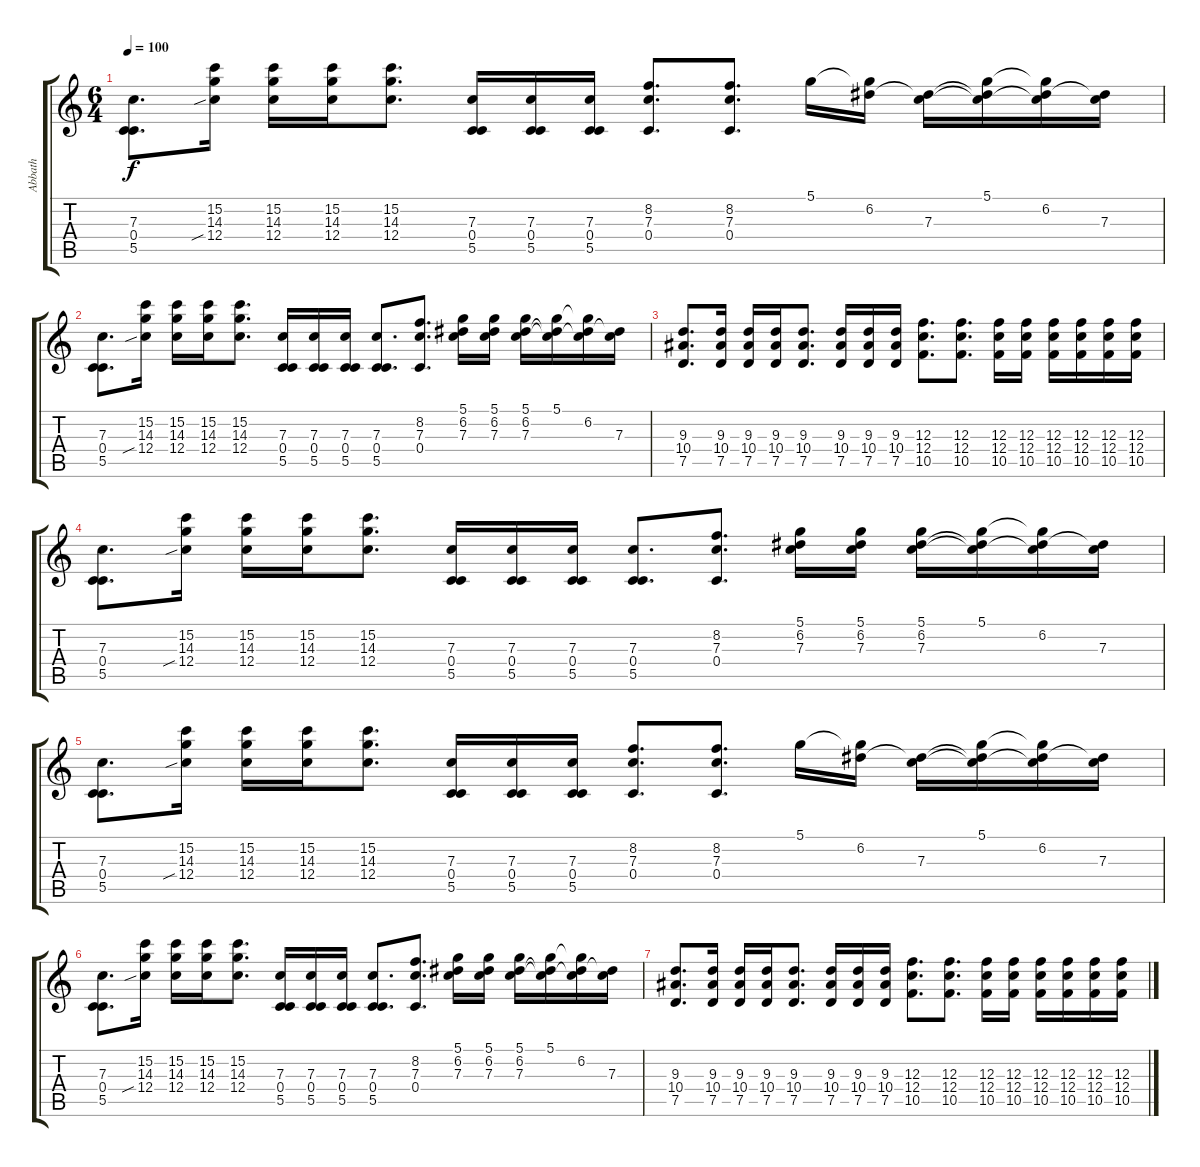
\track ("Abbath" "Abbath") {instrument distortionguitar}
\staff {score tabs}
\tuning (D4 A3 F3 C3 G2 D2) {hide}
\ts (6 4)
\tempo 100
\clef g2
\ks c
(7.3 0.4 5.5).8{d dy f} (15.2 14.3 12.4{sib}).16 (15.2 14.3 12.4).16 (15.2 14.3 12.4).16 (15.2 14.3 12.4).8{d} (7.3 0.4 5.5).16 (7.3 0.4 5.5).16 (7.3 0.4 5.5).16 (8.2 7.3 0.4).8{d} (8.2 7.3 0.4).8{d} 5.1.16 (5.1{t} 6.2).16 (6.2{t} 7.3).16 (5.1 6.2{t} 7.3{t}).16 (5.1{t} 6.2 7.3{t}).16 (6.2{t} 7.3).16 |
(7.3 0.4 5.5).8{d} (15.2 14.3 12.4{sib}).16 (15.2 14.3 12.4).16 (15.2 14.3 12.4).16 (15.2 14.3 12.4).8{d} (7.3 0.4 5.5).16 (7.3 0.4 5.5).16 (7.3 0.4 5.5).16 (7.3 0.4 5.5).8{d} (8.2 7.3 0.4).8{d} (5.1 6.2 7.3).16 (5.1 6.2 7.3).16 (5.1 6.2 7.3).16 (5.1 6.2{t} 7.3{t}).16 (5.1{t} 6.2 7.3{t}).16 (6.2{t} 7.3).16 |
(9.3 10.4 7.5).8{d} (9.3 10.4 7.5).16 (9.3 10.4 7.5).16 (9.3 10.4 7.5).16 (9.3 10.4 7.5).8{d} (9.3 10.4 7.5).16 (9.3 10.4 7.5).16 (9.3 10.4 7.5).16 (12.3 12.4 10.5).8{d} (12.3 12.4 10.5).8{d} (12.3 12.4 10.5).16 (12.3 12.4 10.5).16 (12.3 12.4 10.5).16 (12.3 12.4 10.5).16 (12.3 12.4 10.5).16 (12.3 12.4 10.5).16 |
(7.3 0.4 5.5).8{d} (15.2 14.3 12.4{sib}).16 (15.2 14.3 12.4).16 (15.2 14.3 12.4).16 (15.2 14.3 12.4).8{d} (7.3 0.4 5.5).16 (7.3 0.4 5.5).16 (7.3 0.4 5.5).16 (7.3 0.4 5.5).8{d} (8.2 7.3 0.4).8{d} (5.1 6.2 7.3).16 (5.1 6.2 7.3).16 (5.1 6.2 7.3).16 (5.1 6.2{t} 7.3{t}).16 (5.1{t} 6.2 7.3{t}).16 (6.2{t} 7.3).16 |
(7.3 0.4 5.5).8{d} (15.2 14.3 12.4{sib}).16 (15.2 14.3 12.4).16 (15.2 14.3 12.4).16 (15.2 14.3 12.4).8{d} (7.3 0.4 5.5).16 (7.3 0.4 5.5).16 (7.3 0.4 5.5).16 (8.2 7.3 0.4).8{d} (8.2 7.3 0.4).8{d} 5.1.16 (5.1{t} 6.2).16 (6.2{t} 7.3).16 (5.1 6.2{t} 7.3{t}).16 (5.1{t} 6.2 7.3{t}).16 (6.2{t} 7.3).16 |
(7.3 0.4 5.5).8{d} (15.2 14.3 12.4{sib}).16 (15.2 14.3 12.4).16 (15.2 14.3 12.4).16 (15.2 14.3 12.4).8{d} (7.3 0.4 5.5).16 (7.3 0.4 5.5).16 (7.3 0.4 5.5).16 (7.3 0.4 5.5).8{d} (8.2 7.3 0.4).8{d} (5.1 6.2 7.3).16 (5.1 6.2 7.3).16 (5.1 6.2 7.3).16 (5.1 6.2{t} 7.3{t}).16 (5.1{t} 6.2 7.3{t}).16 (6.2{t} 7.3).16 |
(9.3 10.4 7.5).8{d} (9.3 10.4 7.5).16 (9.3 10.4 7.5).16 (9.3 10.4 7.5).16 (9.3 10.4 7.5).8{d} (9.3 10.4 7.5).16 (9.3 10.4 7.5).16 (9.3 10.4 7.5).16 (12.3 12.4 10.5).8{d} (12.3 12.4 10.5).8{d} (12.3 12.4 10.5).16 (12.3 12.4 10.5).16 (12.3 12.4 10.5).16 (12.3 12.4 10.5).16 (12.3 12.4 10.5).16 (12.3 12.4 10.5).16
